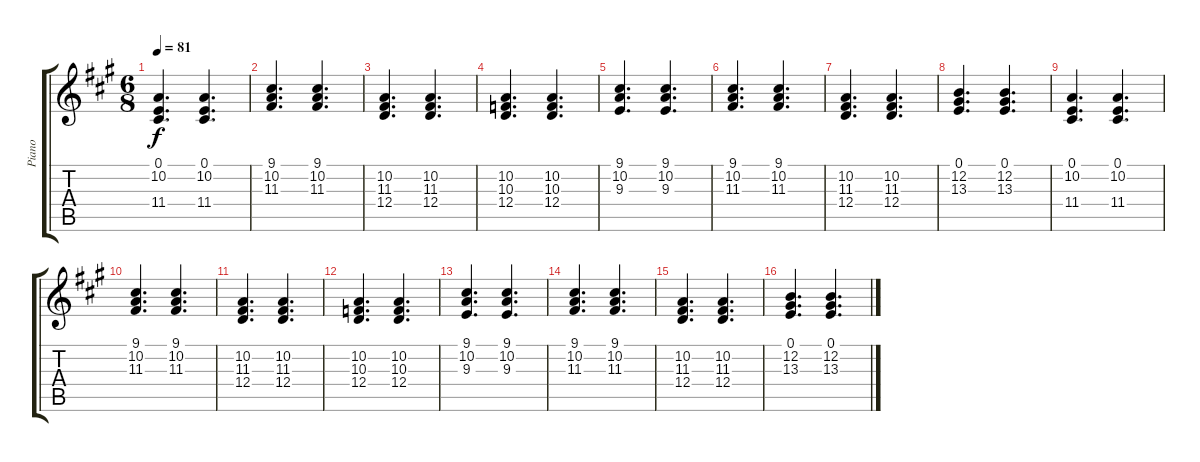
\track ("Piano" "Piano") {instrument brightacousticpiano}
\staff {score tabs}
\tuning (E4 B3 G3 D3 A2 E2) {hide}
\ts (6 8)
\tempo 81
\clef g2
\ks a
(0.1 10.2 11.4).4{d dy f} (0.1 10.2 11.4).4{d} |
(9.1 10.2 11.3).4{d} (9.1 10.2 11.3).4{d} |
(10.2 11.3 12.4).4{d} (10.2 11.3 12.4).4{d} |
(10.2 10.3 12.4).4{d} (10.2 10.3 12.4).4{d} |
(9.1 10.2 9.3).4{d} (9.1 10.2 9.3).4{d} |
(9.1 10.2 11.3).4{d} (9.1 10.2 11.3).4{d} |
(10.2 11.3 12.4).4{d} (10.2 11.3 12.4).4{d} |
(0.1 12.2 13.3).4{d} (0.1 12.2 13.3).4{d} |
(0.1 10.2 11.4).4{d} (0.1 10.2 11.4).4{d} |
(9.1 10.2 11.3).4{d} (9.1 10.2 11.3).4{d} |
(10.2 11.3 12.4).4{d} (10.2 11.3 12.4).4{d} |
(10.2 10.3 12.4).4{d} (10.2 10.3 12.4).4{d} |
(9.1 10.2 9.3).4{d} (9.1 10.2 9.3).4{d} |
(9.1 10.2 11.3).4{d} (9.1 10.2 11.3).4{d} |
(10.2 11.3 12.4).4{d} (10.2 11.3 12.4).4{d} |
(0.1 12.2 13.3).4{d} (0.1 12.2 13.3).4{d}
